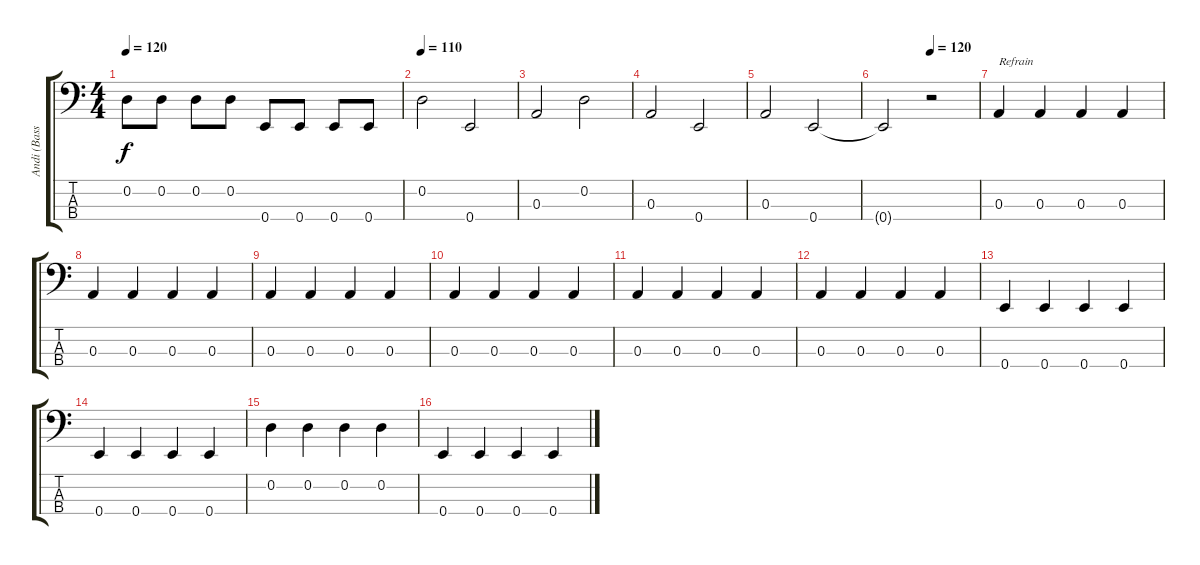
\track ("Andi (Bass)" "Andi (Bass") {instrument electricbasspick}
\staff {score tabs}
\tuning (G2 D2 A1 E1) {hide}
\ts (4 4)
\tempo 120
\clef f4
\ks c
0.2.8{dy f} 0.2.8 0.2.8 0.2.8 0.4.8 0.4.8 0.4.8 0.4.8 |
\tempo 110
0.2.2 0.4.2 |
0.3.2 0.2.2 |
0.3.2 0.4.2 |
0.3.2 0.4.2 |
\tempo (120 0.5)
0.4{t}.2 r.2 |
0.3.4{txt "Refrain"} 0.3.4 0.3.4 0.3.4 |
0.3.4 0.3.4 0.3.4 0.3.4 |
0.3.4 0.3.4 0.3.4 0.3.4 |
0.3.4 0.3.4 0.3.4 0.3.4 |
0.3.4 0.3.4 0.3.4 0.3.4 |
0.3.4 0.3.4 0.3.4 0.3.4 |
0.4.4 0.4.4 0.4.4 0.4.4 |
0.4.4 0.4.4 0.4.4 0.4.4 |
0.2.4 0.2.4 0.2.4 0.2.4 |
0.4.4 0.4.4 0.4.4 0.4.4
